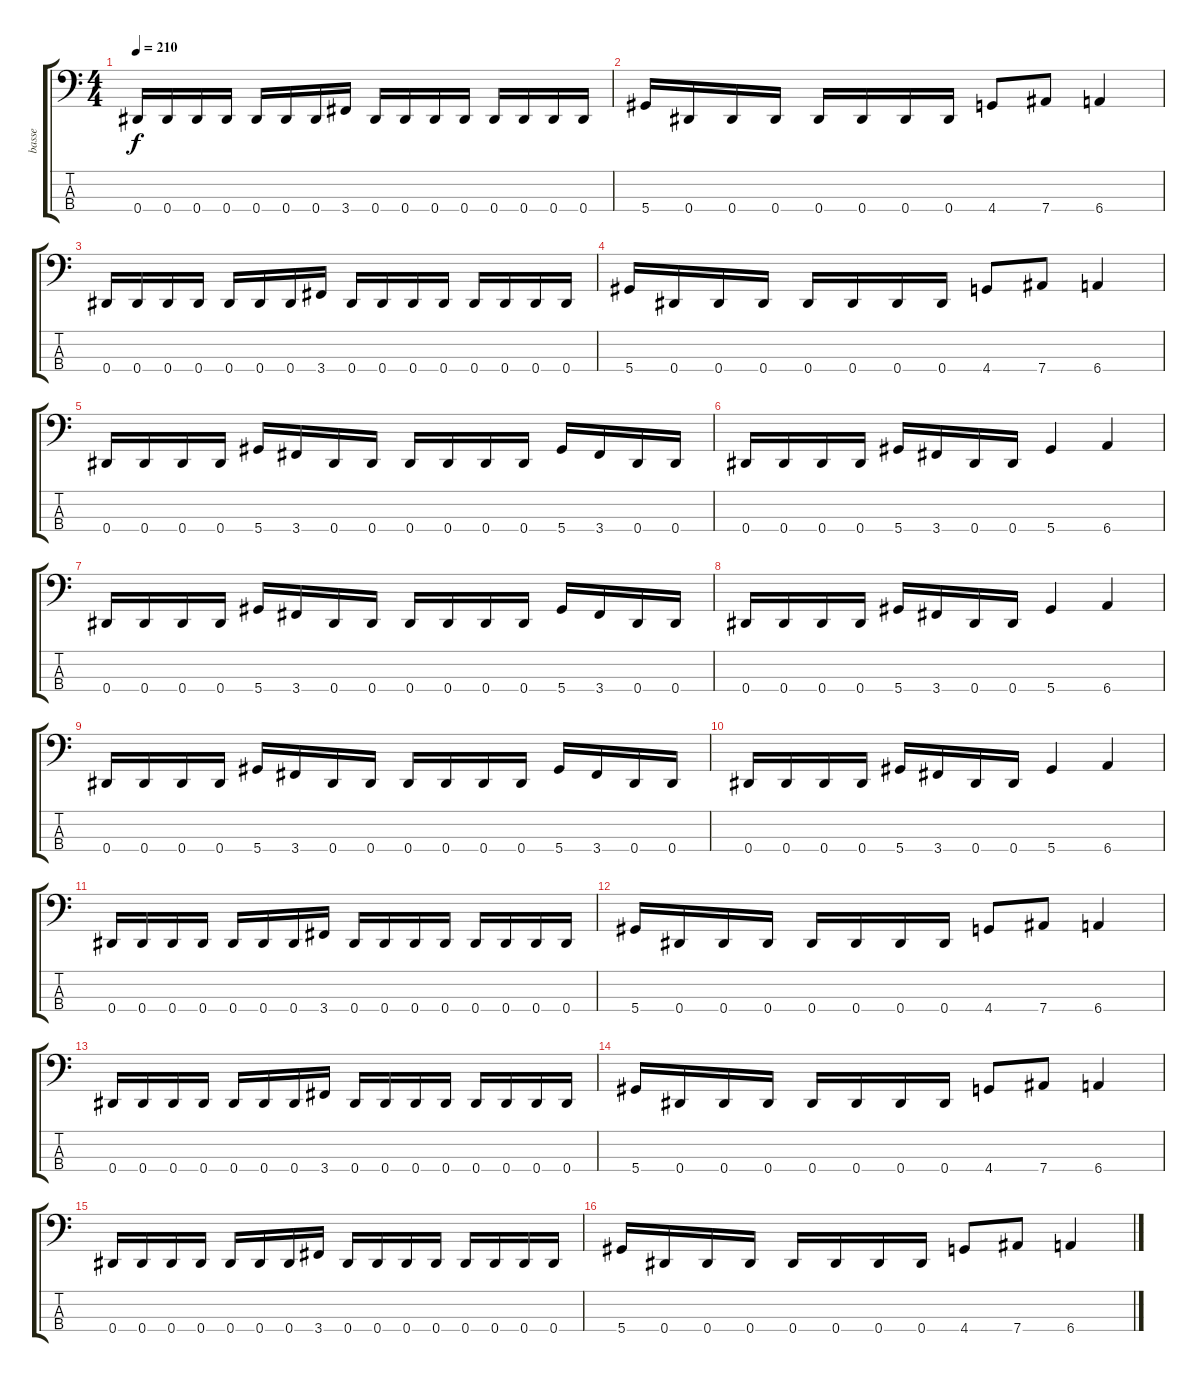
\track ("basse" "basse") {instrument electricbasspick}
\staff {score tabs}
\tuning (Gb2 Db2 Ab1 Eb1) {hide}
\ts (4 4)
\tempo 210
\clef f4
\ks c
0.4.16{dy f} 0.4.16 0.4.16 0.4.16 0.4.16 0.4.16 0.4.16 3.4.16 0.4.16 0.4.16 0.4.16 0.4.16 0.4.16 0.4.16 0.4.16 0.4.16 |
5.4.16 0.4.16 0.4.16 0.4.16 0.4.16 0.4.16 0.4.16 0.4.16 4.4.8 7.4.8 6.4.4 |
0.4.16 0.4.16 0.4.16 0.4.16 0.4.16 0.4.16 0.4.16 3.4.16 0.4.16 0.4.16 0.4.16 0.4.16 0.4.16 0.4.16 0.4.16 0.4.16 |
5.4.16 0.4.16 0.4.16 0.4.16 0.4.16 0.4.16 0.4.16 0.4.16 4.4.8 7.4.8 6.4.4 |
0.4.16 0.4.16 0.4.16 0.4.16 5.4.16 3.4.16 0.4.16 0.4.16 0.4.16 0.4.16 0.4.16 0.4.16 5.4.16 3.4.16 0.4.16 0.4.16 |
0.4.16 0.4.16 0.4.16 0.4.16 5.4.16 3.4.16 0.4.16 0.4.16 5.4.4 6.4.4 |
0.4.16 0.4.16 0.4.16 0.4.16 5.4.16 3.4.16 0.4.16 0.4.16 0.4.16 0.4.16 0.4.16 0.4.16 5.4.16 3.4.16 0.4.16 0.4.16 |
0.4.16 0.4.16 0.4.16 0.4.16 5.4.16 3.4.16 0.4.16 0.4.16 5.4.4 6.4.4 |
0.4.16 0.4.16 0.4.16 0.4.16 5.4.16 3.4.16 0.4.16 0.4.16 0.4.16 0.4.16 0.4.16 0.4.16 5.4.16 3.4.16 0.4.16 0.4.16 |
0.4.16 0.4.16 0.4.16 0.4.16 5.4.16 3.4.16 0.4.16 0.4.16 5.4.4 6.4.4 |
0.4.16 0.4.16 0.4.16 0.4.16 0.4.16 0.4.16 0.4.16 3.4.16 0.4.16 0.4.16 0.4.16 0.4.16 0.4.16 0.4.16 0.4.16 0.4.16 |
5.4.16 0.4.16 0.4.16 0.4.16 0.4.16 0.4.16 0.4.16 0.4.16 4.4.8 7.4.8 6.4.4 |
0.4.16 0.4.16 0.4.16 0.4.16 0.4.16 0.4.16 0.4.16 3.4.16 0.4.16 0.4.16 0.4.16 0.4.16 0.4.16 0.4.16 0.4.16 0.4.16 |
5.4.16 0.4.16 0.4.16 0.4.16 0.4.16 0.4.16 0.4.16 0.4.16 4.4.8 7.4.8 6.4.4 |
0.4.16 0.4.16 0.4.16 0.4.16 0.4.16 0.4.16 0.4.16 3.4.16 0.4.16 0.4.16 0.4.16 0.4.16 0.4.16 0.4.16 0.4.16 0.4.16 |
5.4.16 0.4.16 0.4.16 0.4.16 0.4.16 0.4.16 0.4.16 0.4.16 4.4.8 7.4.8 6.4.4
